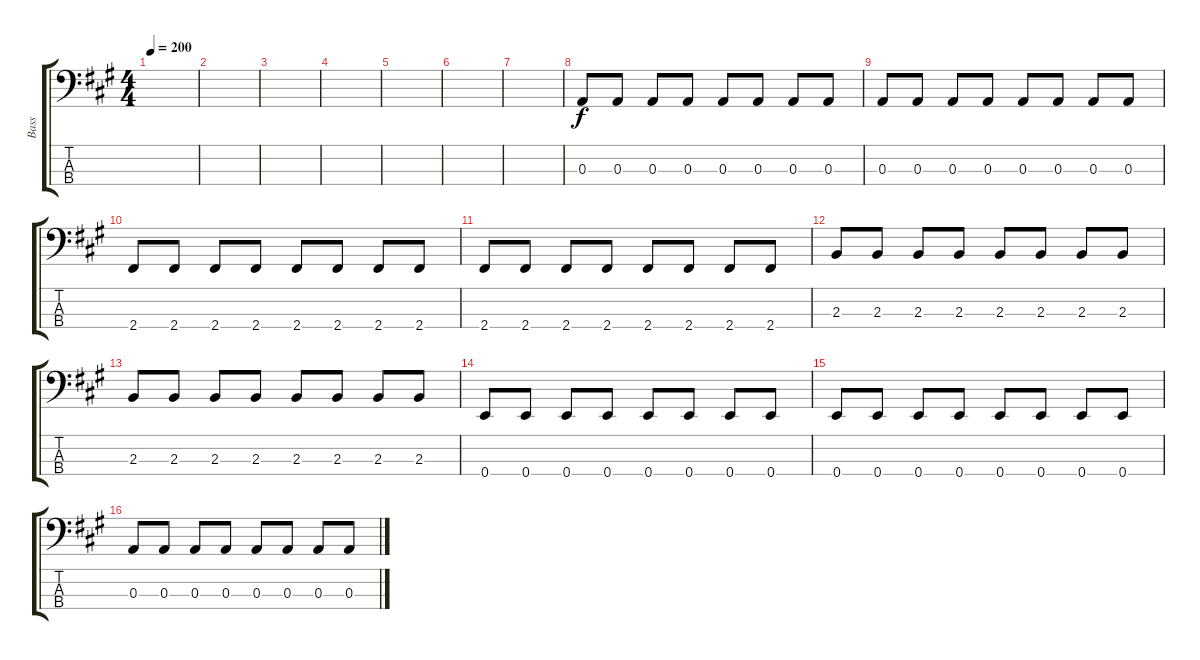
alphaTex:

\track ("Bass" "Bass") {instrument electricbasspick}
\staff {score tabs}
\tuning (G2 D2 A1 E1) {hide}
\ts (4 4)
\tempo 200
\clef f4
\ks a
|
|
|
|
|
|
|
0.3.8 0.3.8 0.3.8 0.3.8 0.3.8 0.3.8 0.3.8 0.3.8 |
0.3.8 0.3.8 0.3.8 0.3.8 0.3.8 0.3.8 0.3.8 0.3.8 |
2.4.8 2.4.8 2.4.8 2.4.8 2.4.8 2.4.8 2.4.8 2.4.8 |
2.4.8 2.4.8 2.4.8 2.4.8 2.4.8 2.4.8 2.4.8 2.4.8 |
2.3.8 2.3.8 2.3.8 2.3.8 2.3.8 2.3.8 2.3.8 2.3.8 |
2.3.8 2.3.8 2.3.8 2.3.8 2.3.8 2.3.8 2.3.8 2.3.8 |
0.4.8 0.4.8 0.4.8 0.4.8 0.4.8 0.4.8 0.4.8 0.4.8 |
0.4.8 0.4.8 0.4.8 0.4.8 0.4.8 0.4.8 0.4.8 0.4.8 |
0.3.8 0.3.8 0.3.8 0.3.8 0.3.8 0.3.8 0.3.8 0.3.8
